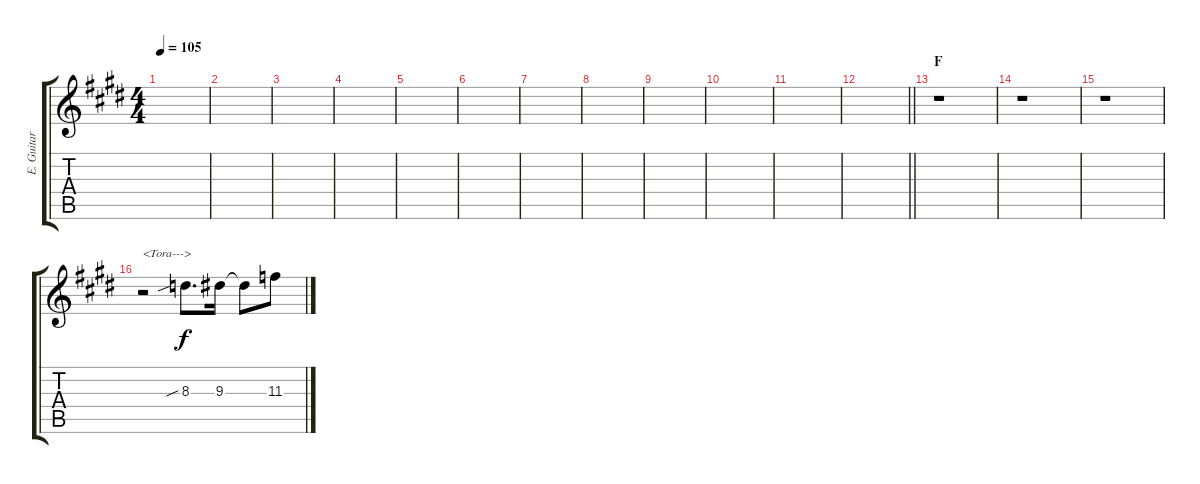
\track ("E. Guitar IV" "E. Guitar ") {instrument overdrivenguitar}
\staff {score tabs}
\tuning (Eb4 Bb3 Gb3 Db3 Ab2 Eb2) {hide}
\ts (4 4)
\tempo 105
\clef g2
\ks e
|
|
|
|
|
|
|
|
|
|
|
\barLineRight lightlight
|
\section ("" "F")
r.1 |
r.1 |
r.1 |
r.2{txt "<Tora--->"} 8.3{sib}.8{d} 9.3.16 9.3{t}.8 11.3.8
